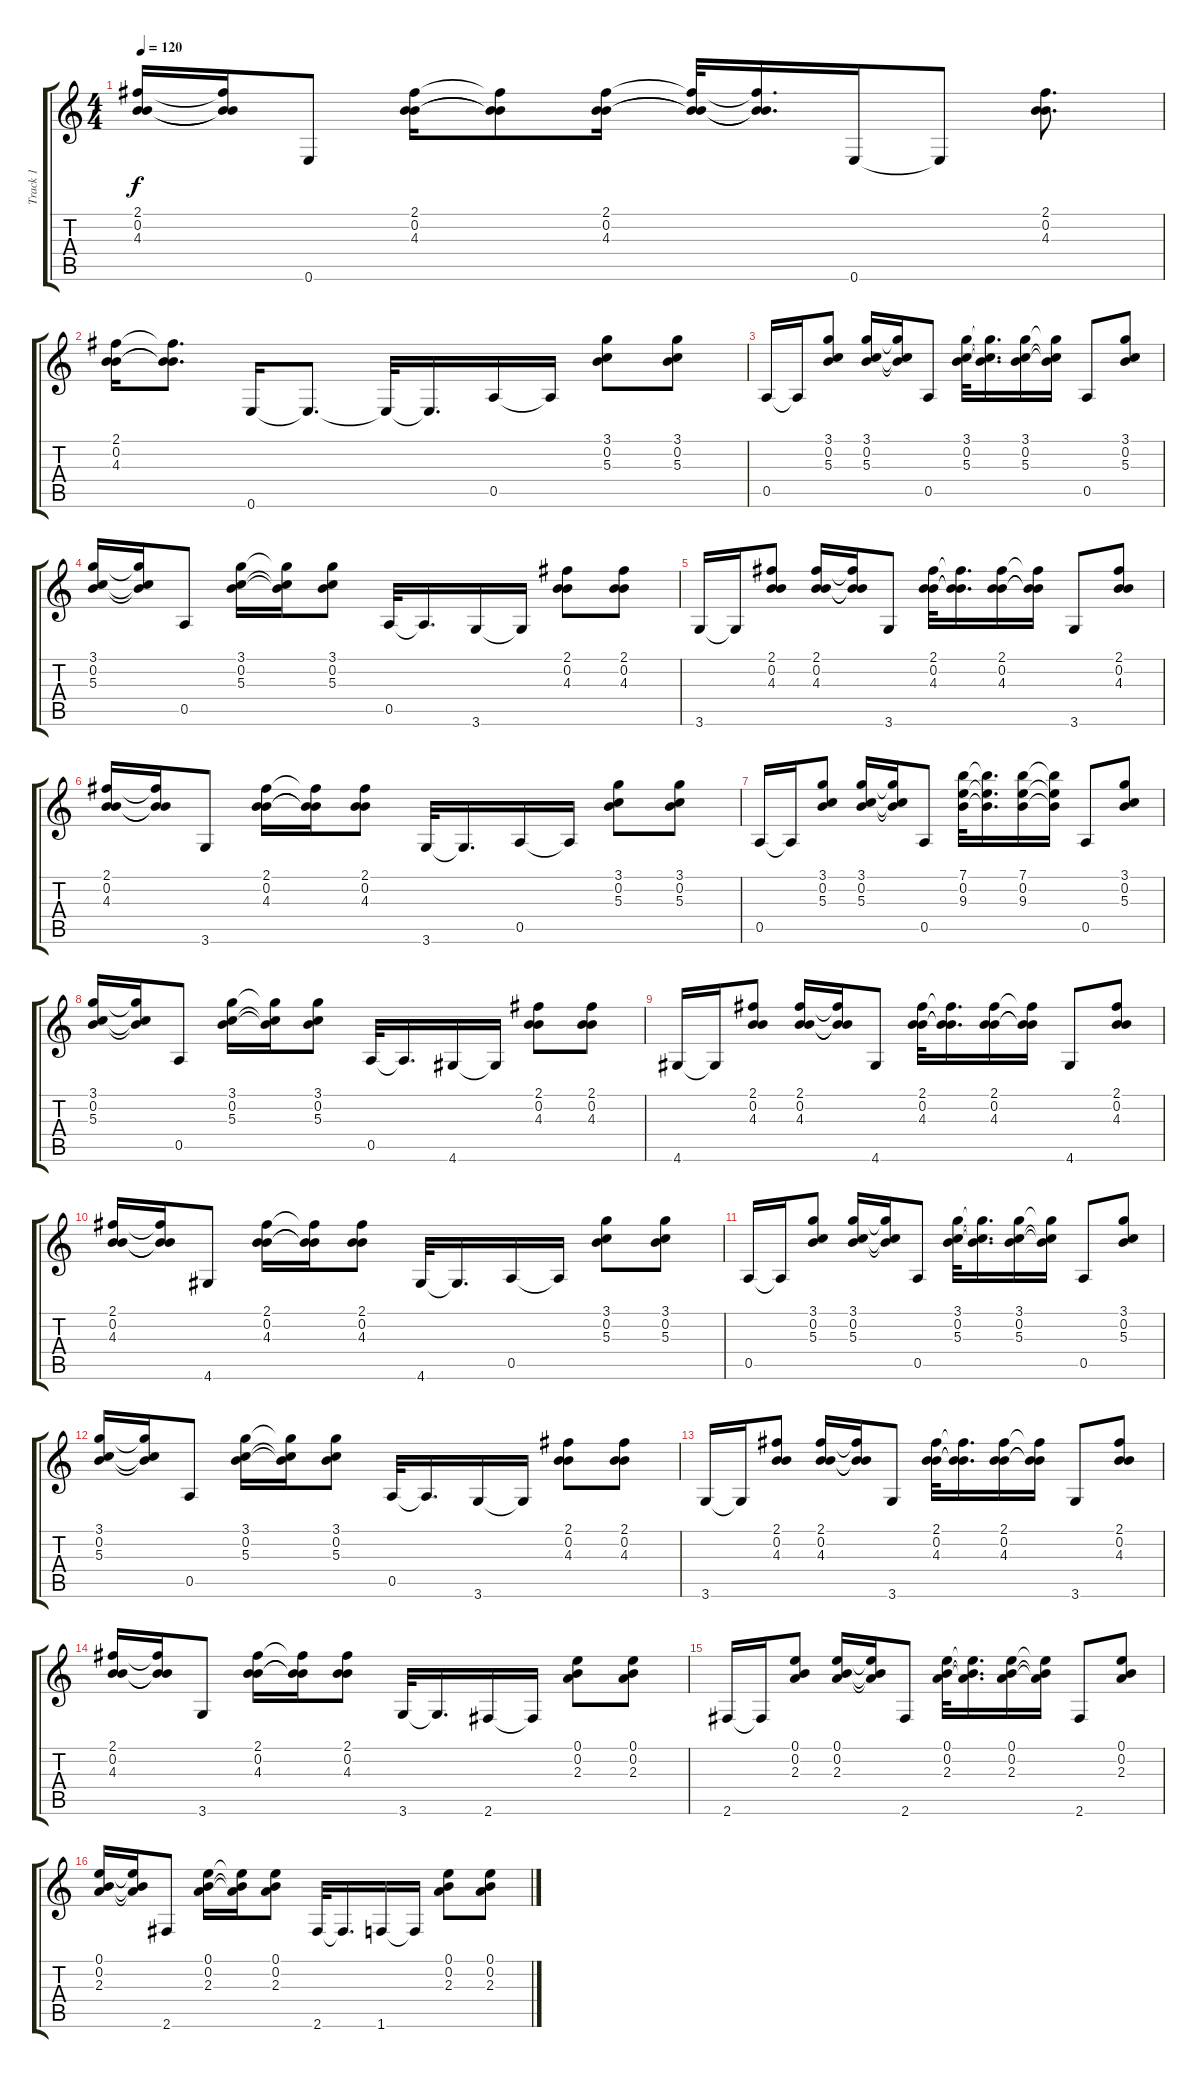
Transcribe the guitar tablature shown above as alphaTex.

\track ("Track 1" "Track 1") {instrument acousticguitarsteel}
\staff {score tabs}
\tuning (E4 B3 G3 D3 A2 E2) {hide}
\ts (4 4)
\tempo 120
\clef g2
\ks c
(2.1 0.2 4.3).16{dy f} (2.1{t} 0.2{t} 4.3{t}).16 0.6.8 (2.1 0.2 4.3).16 (2.1{t} 0.2{t} 4.3{t}).8 (2.1 0.2 4.3).16 (2.1{t} 0.2{t} 4.3{t}).32 (2.1{t} 0.2{t} 4.3{t}).16{d} 0.6.16 0.6{t}.8 (2.1 0.2 4.3).8{d} |
(2.1 0.2 4.3).16 (2.1{t} 0.2{t} 4.3{t}).8{d} 0.6.16 0.6{t}.8{d} 0.6{t}.32 0.6{t}.16{d} 0.5.16 0.5{t}.16 (3.1 0.2 5.3).8 (3.1 0.2 5.3).8 |
0.5.16 0.5{t}.16 (3.1 0.2 5.3).8 (3.1 0.2 5.3).16 (3.1{t} 0.2{t} 5.3{t}).16 0.5.8 (3.1 0.2 5.3).32 (3.1{t} 0.2{t} 5.3{t}).16{d} (3.1 0.2 5.3).16 (3.1{t} 0.2{t} 5.3{t}).16 0.5.8 (3.1 0.2 5.3).8 |
(3.1 0.2 5.3).16 (3.1{t} 0.2{t} 5.3{t}).16 0.5.8 (3.1 0.2 5.3).16 (3.1{t} 0.2{t} 5.3{t}).16 (3.1 0.2 5.3).8 0.5.32 0.5{t}.16{d} 3.6.16 3.6{t}.16 (2.1 0.2 4.3).8 (2.1 0.2 4.3).8 |
3.6.16 3.6{t}.16 (2.1 0.2 4.3).8 (2.1 0.2 4.3).16 (2.1{t} 0.2{t} 4.3{t}).16 3.6.8 (2.1 0.2 4.3).32 (2.1{t} 0.2{t} 4.3{t}).16{d} (2.1 0.2 4.3).16 (2.1{t} 0.2{t} 4.3{t}).16 3.6.8 (2.1 0.2 4.3).8 |
(2.1 0.2 4.3).16 (2.1{t} 0.2{t} 4.3{t}).16 3.6.8 (2.1 0.2 4.3).16 (2.1{t} 0.2{t} 4.3{t}).16 (2.1 0.2 4.3).8 3.6.32 3.6{t}.16{d} 0.5.16 0.5{t}.16 (3.1 0.2 5.3).8 (3.1 0.2 5.3).8 |
0.5.16 0.5{t}.16 (3.1 0.2 5.3).8 (3.1 0.2 5.3).16 (3.1{t} 0.2{t} 5.3{t}).16 0.5.8 (7.1 0.2 9.3).32 (7.1{t} 0.2{t} 9.3{t}).16{d} (7.1 0.2 9.3).16 (7.1{t} 0.2{t} 9.3{t}).16 0.5.8 (3.1 0.2 5.3).8 |
(3.1 0.2 5.3).16 (3.1{t} 0.2{t} 5.3{t}).16 0.5.8 (3.1 0.2 5.3).16 (3.1{t} 0.2{t} 5.3{t}).16 (3.1 0.2 5.3).8 0.5.32 0.5{t}.16{d} 4.6.16 4.6{t}.16 (2.1 0.2 4.3).8 (2.1 0.2 4.3).8 |
4.6.16 4.6{t}.16 (2.1 0.2 4.3).8 (2.1 0.2 4.3).16 (2.1{t} 0.2{t} 4.3{t}).16 4.6.8 (2.1 0.2 4.3).32 (2.1{t} 0.2{t} 4.3{t}).16{d} (2.1 0.2 4.3).16 (2.1{t} 0.2{t} 4.3{t}).16 4.6.8 (2.1 0.2 4.3).8 |
(2.1 0.2 4.3).16 (2.1{t} 0.2{t} 4.3{t}).16 4.6.8 (2.1 0.2 4.3).16 (2.1{t} 0.2{t} 4.3{t}).16 (2.1 0.2 4.3).8 4.6.32 4.6{t}.16{d} 0.5.16 0.5{t}.16 (3.1 0.2 5.3).8 (3.1 0.2 5.3).8 |
0.5.16 0.5{t}.16 (3.1 0.2 5.3).8 (3.1 0.2 5.3).16 (3.1{t} 0.2{t} 5.3{t}).16 0.5.8 (3.1 0.2 5.3).32 (3.1{t} 0.2{t} 5.3{t}).16{d} (3.1 0.2 5.3).16 (3.1{t} 0.2{t} 5.3{t}).16 0.5.8 (3.1 0.2 5.3).8 |
(3.1 0.2 5.3).16 (3.1{t} 0.2{t} 5.3{t}).16 0.5.8 (3.1 0.2 5.3).16 (3.1{t} 0.2{t} 5.3{t}).16 (3.1 0.2 5.3).8 0.5.32 0.5{t}.16{d} 3.6.16 3.6{t}.16 (2.1 0.2 4.3).8 (2.1 0.2 4.3).8 |
3.6.16 3.6{t}.16 (2.1 0.2 4.3).8 (2.1 0.2 4.3).16 (2.1{t} 0.2{t} 4.3{t}).16 3.6.8 (2.1 0.2 4.3).32 (2.1{t} 0.2{t} 4.3{t}).16{d} (2.1 0.2 4.3).16 (2.1{t} 0.2{t} 4.3{t}).16 3.6.8 (2.1 0.2 4.3).8 |
(2.1 0.2 4.3).16 (2.1{t} 0.2{t} 4.3{t}).16 3.6.8 (2.1 0.2 4.3).16 (2.1{t} 0.2{t} 4.3{t}).16 (2.1 0.2 4.3).8 3.6.32 3.6{t}.16{d} 2.6.16 2.6{t}.16 (0.1 0.2 2.3).8 (0.1 0.2 2.3).8 |
2.6.16 2.6{t}.16 (0.1 0.2 2.3).8 (0.1 0.2 2.3).16 (0.1{t} 0.2{t} 2.3{t}).16 2.6.8 (0.1 0.2 2.3).32 (0.1{t} 0.2{t} 2.3{t}).16{d} (0.1 0.2 2.3).16 (0.1{t} 0.2{t} 2.3{t}).16 2.6.8 (0.1 0.2 2.3).8 |
(0.1 0.2 2.3).16 (0.1{t} 0.2{t} 2.3{t}).16 2.6.8 (0.1 0.2 2.3).16 (0.1{t} 0.2{t} 2.3{t}).16 (0.1 0.2 2.3).8 2.6.32 2.6{t}.16{d} 1.6.16 1.6{t}.16 (0.1 0.2 2.3).8 (0.1 0.2 2.3).8
